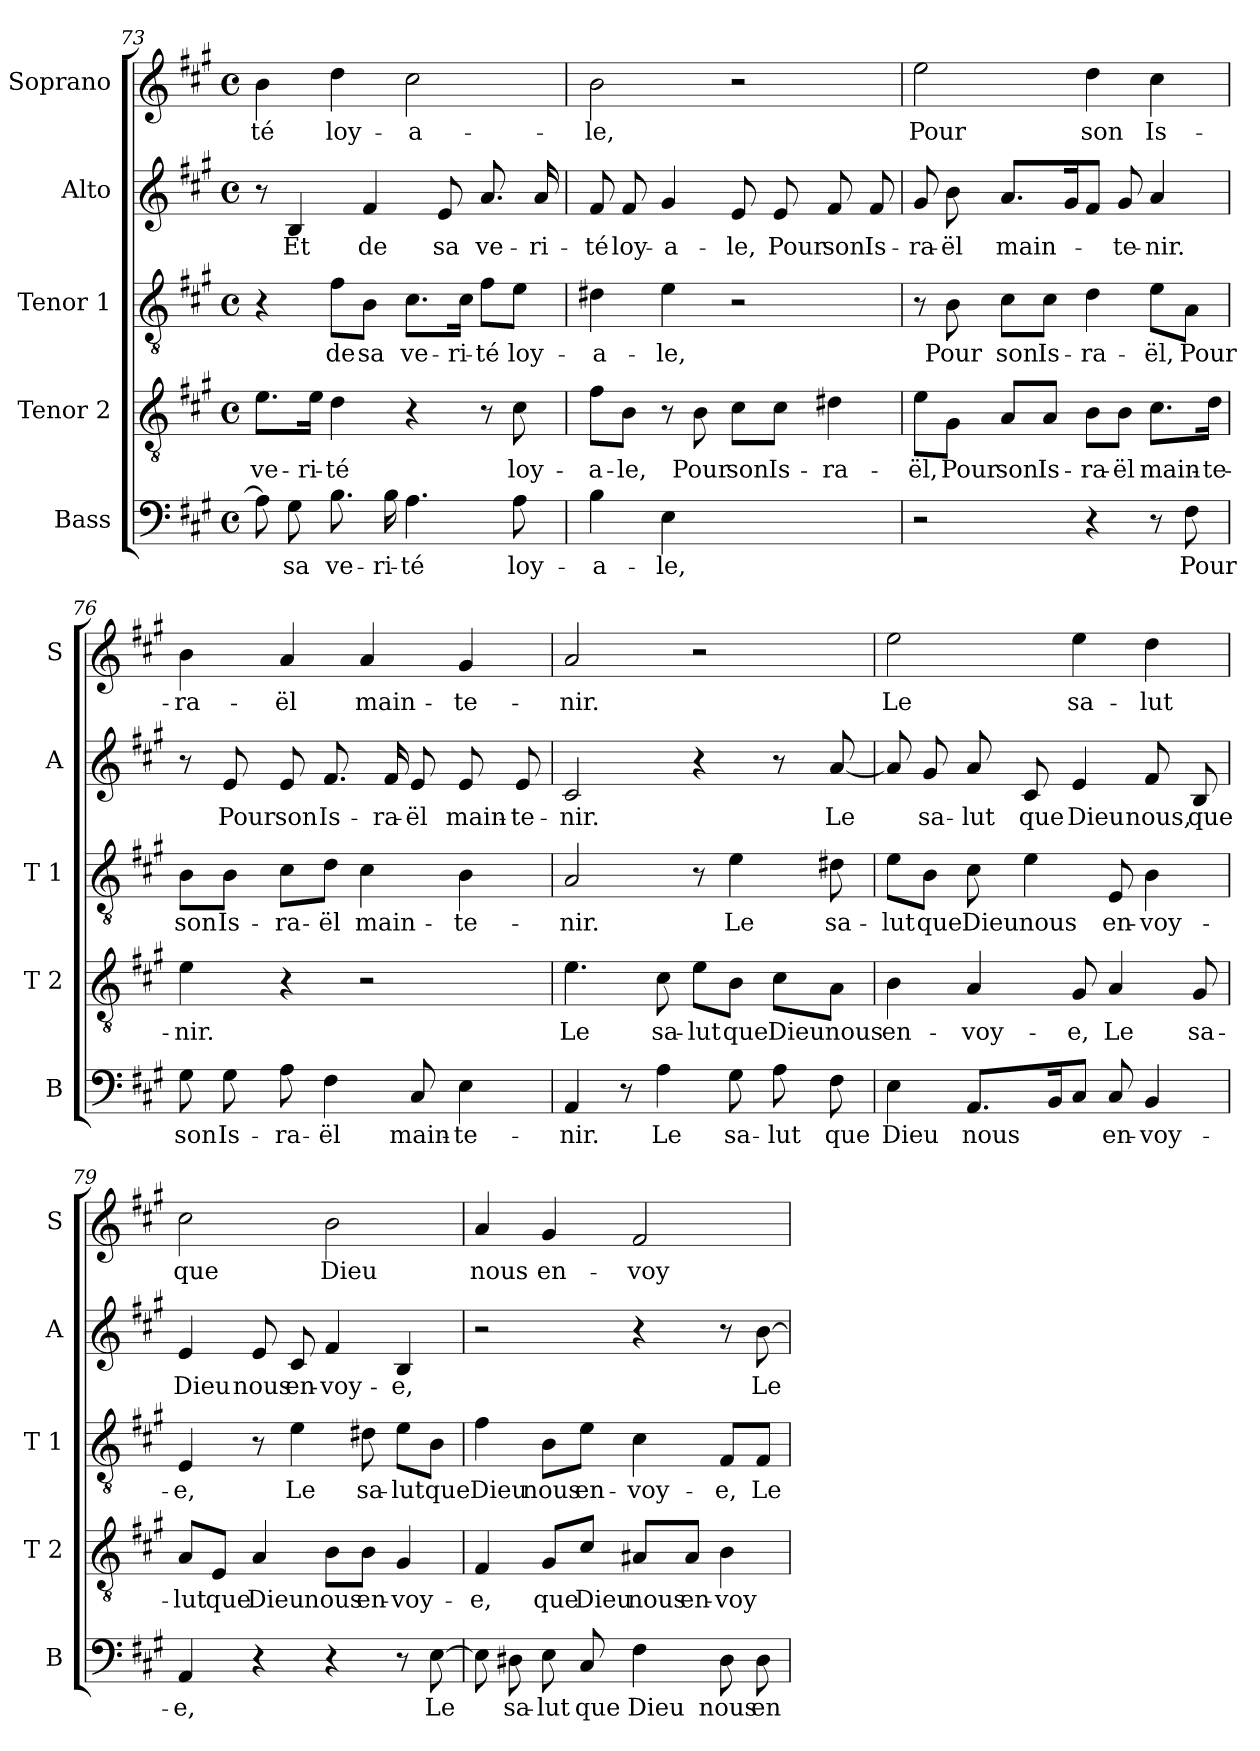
**kern	**text	**kern	**text	**kern	**text	**kern	**text	**kern	**text
*part5	*part5	*part4	*part4	*part3	*part3	*part2	*part2	*part1	*part1
*staff5	*staff5	*staff4	*staff4	*staff3	*staff3	*staff2	*staff2	*staff1	*staff1
*I"Bass	*	*I"Tenor 2	*	*I"Tenor 1	*	*I"Alto	*	*I"Soprano	*
*I'B	*	*I'T 2	*	*I'T 1	*	*I'A	*	*I'S	*
!!LO:LB:g=z
*clefF4	*	*clefGv2	*	*clefGv2	*	*clefG2	*	*clefG2	*
*k[f#c#g#]	*	*k[f#c#g#]	*	*k[f#c#g#]	*	*k[f#c#g#]	*	*k[f#c#g#]	*
*A:	*	*A:	*	*A:	*	*A:	*	*A:	*
*M4/4	*	*M4/4	*	*M4/4	*	*M4/4	*	*M4/4	*
*met(c)	*	*met(c)	*	*met(c)	*	*met(c)	*	*met(c)	*
=73	=73	=73	=73	=73	=73	=73	=73	=73	=73
!	!	!	!LO:LY:b	!	!	!	!	!	!LO:LY:b
8A\]	.	8.e\L	ve-	4r	.	8r	.	4b\	-té
!	!LO:LY:b	!	!	!	!	!	!LO:LY:b	!	!
8G#\	sa	.	.	.	.	4B/	Et	.	.
!	!	!	!LO:LY:b	!	!	!	!	!	!
.	.	16e\Jk	-ri-	.	.	.	.	.	.
!	!LO:LY:b	!	!LO:LY:b	!	!LO:LY:b	!	!	!	!LO:LY:b
8.B\	ve-	4d\	-té	8f#\L	de	.	.	4dd\	loy-
!	!	!	!	!	!LO:LY:b	!	!LO:LY:b	!	!
.	.	.	.	8B\J	sa	4f#/	de	.	.
!	!LO:LY:b	!	!	!	!	!	!	!	!
16B\	-ri-	.	.	.	.	.	.	.	.
!	!LO:LY:b	!	!	!	!LO:LY:b	!	!	!	!LO:LY:b
4.A\	-té	4r	.	8.c#\L	ve-	.	.	2cc#\	-a-
!	!	!	!	!	!	!	!LO:LY:b	!	!
.	.	.	.	.	.	8e/	sa	.	.
!	!	!	!	!	!LO:LY:b	!	!	!	!
.	.	.	.	16c#\Jk	-ri-	.	.	.	.
!	!	!	!	!	!LO:LY:b	!	!LO:LY:b	!	!
.	.	8r	.	8f#\L	-té	8.a/	ve-	.	.
!	!LO:LY:b	!	!LO:LY:b	!	!LO:LY:b	!	!	!	!
8A\	loy-	8c#\	loy-	8e\J	loy-	.	.	.	.
!	!	!	!	!	!	!	!LO:LY:b	!	!
.	.	.	.	.	.	16a/	-ri-	.	.
=74	=74	=74	=74	=74	=74	=74	=74	=74	=74
!	!LO:LY:b	!	!LO:LY:b	!	!LO:LY:b	!	!LO:LY:b	!	!LO:LY:b
4B\	-a-	8f#\L	-a-	4d#X\	-a-	8f#/	-té	2b\	-le,
!	!	!	!LO:LY:b	!	!	!	!LO:LY:b	!	!
.	.	8B\J	-le,	.	.	8f#/	loy-	.	.
!	!LO:LY:b	!	!	!	!LO:LY:b	!	!LO:LY:b	!	!
4E\	-le,	8r	.	4e\	-le,	4g#/	-a-	.	.
!	!	!	!LO:LY:b	!	!	!	!	!	!
.	.	8B\	Pour	.	.	.	.	.	.
!	!	!	!LO:LY:b	!	!	!	!LO:LY:b	!	!
2ryy	.	8c#\L	son	2r	.	8e/	-le,	2r	.
!	!	!	!LO:LY:b	!	!	!	!LO:LY:b	!	!
.	.	8c#\J	Is-	.	.	8e/	Pour	.	.
!	!	!	!LO:LY:b	!	!	!	!LO:LY:b	!	!
.	.	4d#X\	-ra-	.	.	8f#/	son	.	.
!	!	!	!	!	!	!	!LO:LY:b	!	!
.	.	.	.	.	.	8f#/	Is-	.	.
=75	=75	=75	=75	=75	=75	=75	=75	=75	=75
!	!	!	!LO:LY:b	!	!	!	!LO:LY:b	!	!LO:LY:b
2r	.	8e\L	-ël,	8r	.	8g#/	-ra-	2ee\	Pour
!	!	!	!LO:LY:b	!	!LO:LY:b	!	!LO:LY:b	!	!
.	.	8G#\J	Pour	8B\	Pour	8b\	-ël	.	.
!	!	!	!LO:LY:b	!	!LO:LY:b	!	!LO:LY:b	!	!
.	.	8A/L	son	8c#\L	son	8.a/L	main-	.	.
!	!	!	!LO:LY:b	!	!LO:LY:b	!	!	!	!
.	.	8A/J	Is-	8c#\J	Is-	.	.	.	.
.	.	.	.	.	.	16g#/k	.	.	.
!	!	!	!LO:LY:b	!	!LO:LY:b	!	!	!	!LO:LY:b
4r	.	8B\L	-ra-	4d\	-ra-	8f#/J	.	4dd\	son
!	!	!	!LO:LY:b	!	!	!	!LO:LY:b	!	!
.	.	8B\J	-ël	.	.	8g#/	-te-	.	.
!	!	!	!LO:LY:b	!	!LO:LY:b	!	!LO:LY:b	!	!LO:LY:b
8r	.	8.c#\L	main-	8e\L	-ël,	4a/	-nir.	4cc#\	Is-
!	!LO:LY:b	!	!	!	!LO:LY:b	!	!	!	!
8F#\	Pour	.	.	8A\J	Pour	.	.	.	.
!	!	!	!LO:LY:b	!	!	!	!	!	!
.	.	16d\Jk	-te-	.	.	.	.	.	.
!!LO:LB:g=z
=76	=76	=76	=76	=76	=76	=76	=76	=76	=76
!	!LO:LY:b	!	!LO:LY:b	!	!LO:LY:b	!	!	!	!LO:LY:b
8G#\	son	4e\	-nir.	8B\L	son	8r	.	4b\	-ra-
!	!LO:LY:b	!	!	!	!LO:LY:b	!	!LO:LY:b	!	!
8G#\	Is-	.	.	8B\J	Is-	8e/	Pour	.	.
!	!LO:LY:b	!	!	!	!LO:LY:b	!	!LO:LY:b	!	!LO:LY:b
8A\	-ra-	4r	.	8c#\L	-ra-	8e/	son	4a/	-ël
!	!LO:LY:b	!	!	!	!LO:LY:b	!	!LO:LY:b	!	!
4F#\	-ël	.	.	8d\J	-ël	8.f#/	Is-	.	.
!	!	!	!	!	!LO:LY:b	!	!	!	!LO:LY:b
.	.	2r	.	4c#\	main-	.	.	4a/	main-
!	!	!	!	!	!	!	!LO:LY:b	!	!
.	.	.	.	.	.	16f#/	-ra-	.	.
!	!LO:LY:b	!	!	!	!	!	!LO:LY:b	!	!
8C#/	main-	.	.	.	.	8e/	-ël	.	.
!	!LO:LY:b	!	!	!	!LO:LY:b	!	!LO:LY:b	!	!LO:LY:b
4E\	-te-	.	.	4B\	-te-	8e/	main-	4g#/	-te-
!	!	!	!	!	!	!	!LO:LY:b	!	!
.	.	.	.	.	.	8e/	-te-	.	.
=77	=77	=77	=77	=77	=77	=77	=77	=77	=77
!	!LO:LY:b	!	!LO:LY:b	!	!LO:LY:b	!	!LO:LY:b	!	!LO:LY:b
4AA/	-nir.	4.e\	Le	2A/	-nir.	2c#/	-nir.	2a/	-nir.
8r	.	.	.	.	.	.	.	.	.
!	!LO:LY:b	!	!LO:LY:b	!	!	!	!	!	!
4A\	Le	8c#\	sa-	.	.	.	.	.	.
!	!	!	!LO:LY:b	!	!	!	!	!	!
.	.	8e\L	-lut	8r	.	4r	.	2r	.
!	!LO:LY:b	!	!LO:LY:b	!	!LO:LY:b	!	!	!	!
8G#\	sa-	8B\J	que	4e\	Le	.	.	.	.
!	!LO:LY:b	!	!LO:LY:b	!	!	!	!	!	!
8A\	-lut	8c#\L	Dieu	.	.	8r	.	.	.
!	!LO:LY:b	!	!LO:LY:b	!	!LO:LY:b	!	!LO:LY:b	!	!
8F#\	que	8A\J	nous	8d#X\	sa-	[8a/	Le	.	.
=78	=78	=78	=78	=78	=78	=78	=78	=78	=78
!	!LO:LY:b	!	!LO:LY:b	!	!LO:LY:b	!	!	!	!LO:LY:b
4E\	Dieu	4B\	en-	8e\L	-lut	8a/]	.	2ee\	Le
!	!	!	!	!	!LO:LY:b	!	!LO:LY:b	!	!
.	.	.	.	8B\J	que	8g#/	sa-	.	.
!	!LO:LY:b	!	!LO:LY:b	!	!LO:LY:b	!	!LO:LY:b	!	!
8.AA/L	nous	4A/	-voy-	8c#\	Dieu	8a/	-lut	.	.
!	!	!	!	!	!LO:LY:b	!	!LO:LY:b	!	!
.	.	.	.	4e\	nous	8c#/	que	.	.
16BB/k	.	.	.	.	.	.	.	.	.
!	!	!	!LO:LY:b	!	!	!	!LO:LY:b	!	!LO:LY:b
8C#/J	.	8G#/	-e,	.	.	4e/	Dieu	4ee\	sa-
!	!LO:LY:b	!	!LO:LY:b	!	!LO:LY:b	!	!	!	!
8C#/	en-	4A/	Le	8E/	en-	.	.	.	.
!	!LO:LY:b	!	!	!	!LO:LY:b	!	!LO:LY:b	!	!LO:LY:b
4BB/	-voy-	.	.	4B\	-voy-	8f#/	nous,	4dd\	-lut
!	!	!	!LO:LY:b	!	!	!	!LO:LY:b	!	!
.	.	8G#/	sa-	.	.	8B/	que	.	.
!!LO:PB:g=z
=79	=79	=79	=79	=79	=79	=79	=79	=79	=79
!	!LO:LY:b	!	!LO:LY:b	!	!LO:LY:b	!	!LO:LY:b	!	!LO:LY:b
4AA/	-e,	8A/L	-lut	4E/	-e,	4e/	Dieu	2cc#\	que
!	!	!	!LO:LY:b	!	!	!	!	!	!
.	.	8E/J	que	.	.	.	.	.	.
!	!	!	!LO:LY:b	!	!	!	!LO:LY:b	!	!
4r	.	4A/	Dieu	8r	.	8e/	nous	.	.
!	!	!	!	!	!LO:LY:b	!	!LO:LY:b	!	!
.	.	.	.	4e\	Le	8c#/	en-	.	.
!	!	!	!LO:LY:b	!	!	!	!LO:LY:b	!	!LO:LY:b
4r	.	8B\L	nous	.	.	4f#/	-voy-	2b\	Dieu
!	!	!	!LO:LY:b	!	!LO:LY:b	!	!	!	!
.	.	8B\J	en-	8d#X\	sa-	.	.	.	.
!	!	!	!LO:LY:b	!	!LO:LY:b	!	!LO:LY:b	!	!
8r	.	4G#/	-voy-	8e\L	-lut	4B/	-e,	.	.
!	!LO:LY:b	!	!	!	!LO:LY:b	!	!	!	!
[8E\	Le	.	.	8B\J	que	.	.	.	.
=80	=80	=80	=80	=80	=80	=80	=80	=80	=80
!	!	!	!LO:LY:b	!	!LO:LY:b	!	!	!	!LO:LY:b
8E\]	.	4F#/	-e,	4f#\	Dieu	2r	.	4a/	nous
!	!LO:LY:b	!	!	!	!	!	!	!	!
8D#X\	sa-	.	.	.	.	.	.	.	.
!	!LO:LY:b	!	!LO:LY:b	!	!LO:LY:b	!	!	!	!LO:LY:b
8E\	-lut	8G#/L	que	8B\L	nous	.	.	4g#/	en-
!	!LO:LY:b	!	!LO:LY:b	!	!LO:LY:b	!	!	!	!
8C#/	que	8c#/J	Dieu	8e\J	en-	.	.	.	.
!	!LO:LY:b	!	!LO:LY:b	!	!LO:LY:b	!	!	!	!LO:LY:b
4F#\	Dieu	8A#X/L	nous	4c#\	-voy-	4r	.	2f#/	-voy-
!	!	!	!LO:LY:b	!	!	!	!	!	!
.	.	8A#/J	en-	.	.	.	.	.	.
!	!LO:LY:b	!	!LO:LY:b	!	!LO:LY:b	!	!	!	!
8D#\	nous	4B\	-voy-	8F#/L	-e,	8r	.	.	.
!	!LO:LY:b	!	!	!	!LO:LY:b	!	!LO:LY:b	!	!
8D#\	en-	.	.	8F#/J	Le	[8b\	Le	.	.
=	=	=	=	=	=	=	=	=	=
*-	*-	*-	*-	*-	*-	*-	*-	*-	*-
